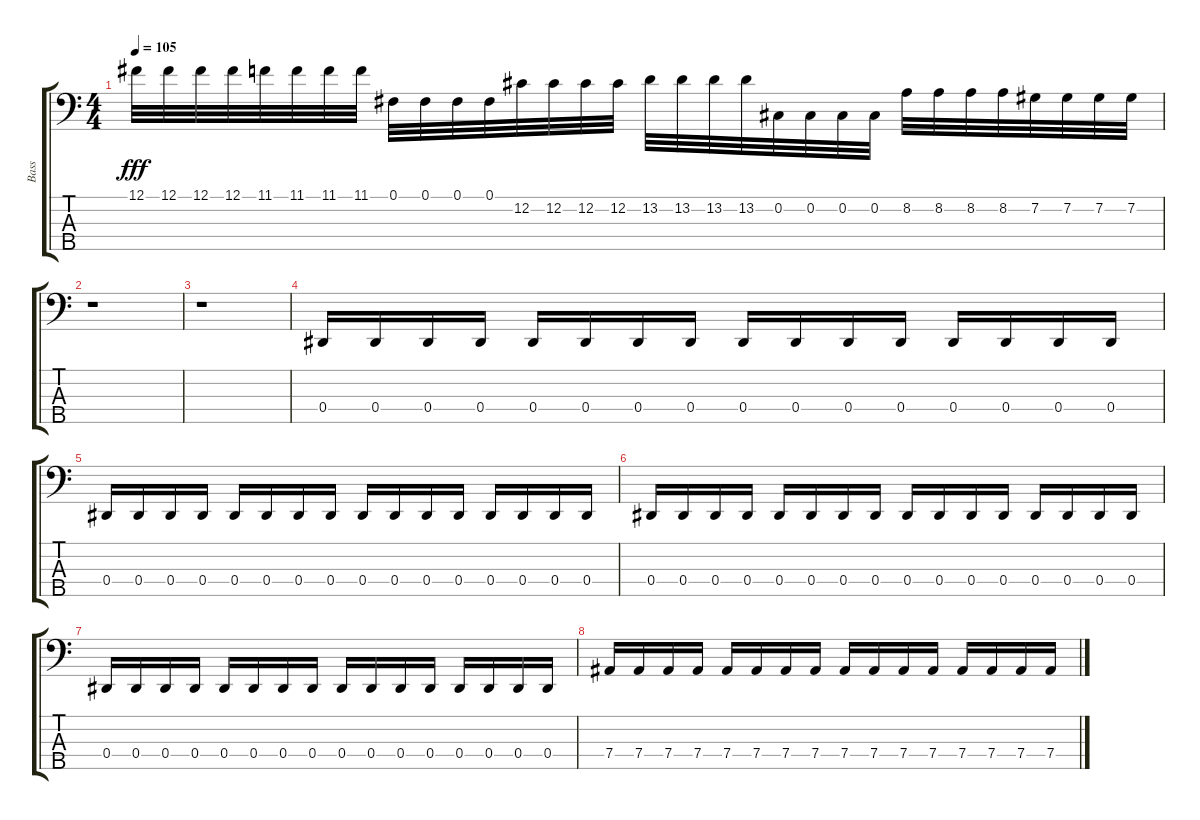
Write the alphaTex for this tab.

\track ("Bass" "Bass") {instrument electricbasspick}
\staff {score tabs}
\tuning (Gb2 Db2 Ab1 Eb1 Bb0) {hide}
\ts (4 4)
\tempo 105
\clef f4
\ks c
12.1.32{dy fff} 12.1.32 12.1.32 12.1.32 11.1.32 11.1.32 11.1.32 11.1.32 0.1.32 0.1.32 0.1.32 0.1.32 12.2.32 12.2.32 12.2.32 12.2.32 13.2.32 13.2.32 13.2.32 13.2.32 0.2.32 0.2.32 0.2.32 0.2.32 8.2.32 8.2.32 8.2.32 8.2.32 7.2.32 7.2.32 7.2.32 7.2.32 |
r.1 |
r.1 |
0.4.16 0.4.16 0.4.16 0.4.16 0.4.16 0.4.16 0.4.16 0.4.16 0.4.16 0.4.16 0.4.16 0.4.16 0.4.16 0.4.16 0.4.16 0.4.16 |
0.4.16 0.4.16 0.4.16 0.4.16 0.4.16 0.4.16 0.4.16 0.4.16 0.4.16 0.4.16 0.4.16 0.4.16 0.4.16 0.4.16 0.4.16 0.4.16 |
0.4.16 0.4.16 0.4.16 0.4.16 0.4.16 0.4.16 0.4.16 0.4.16 0.4.16 0.4.16 0.4.16 0.4.16 0.4.16 0.4.16 0.4.16 0.4.16 |
0.4.16 0.4.16 0.4.16 0.4.16 0.4.16 0.4.16 0.4.16 0.4.16 0.4.16 0.4.16 0.4.16 0.4.16 0.4.16 0.4.16 0.4.16 0.4.16 |
7.4.16 7.4.16 7.4.16 7.4.16 7.4.16 7.4.16 7.4.16 7.4.16 7.4.16 7.4.16 7.4.16 7.4.16 7.4.16 7.4.16 7.4.16 7.4.16
